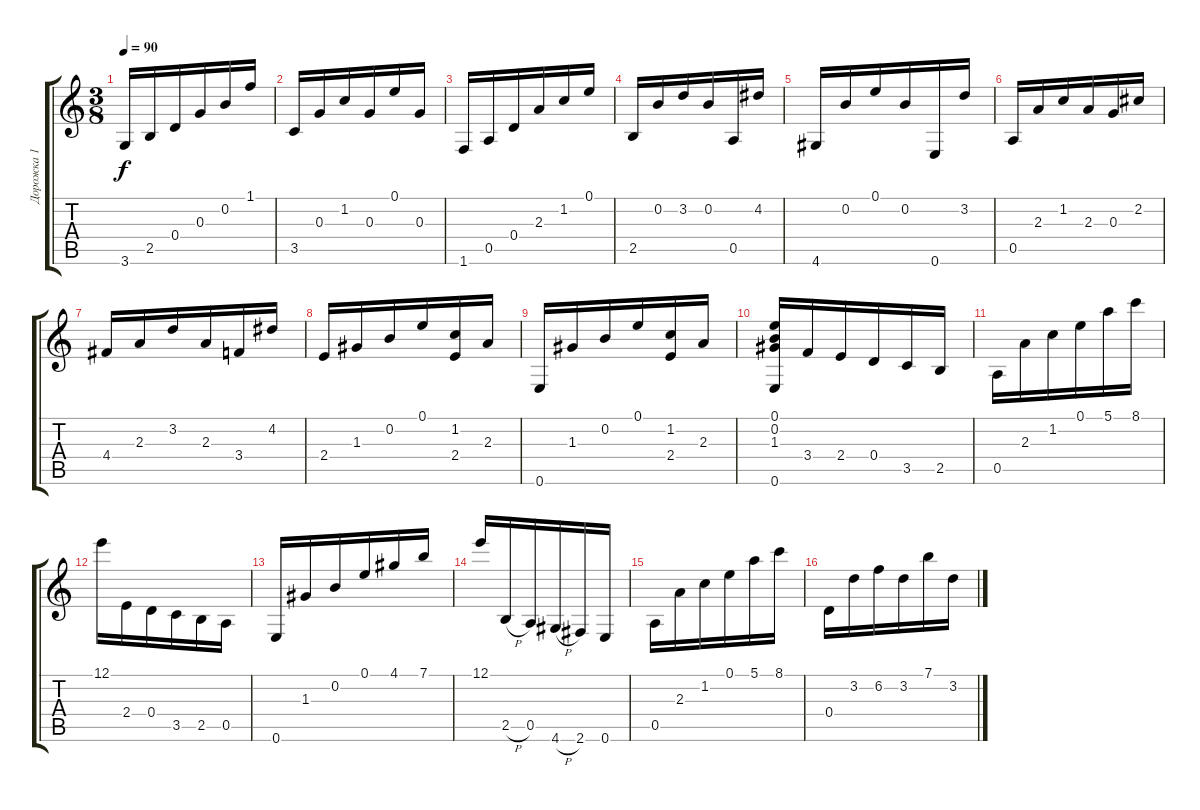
\track ("Дорожка 1" "Дорожка 1") {instrument acousticguitarnylon}
\staff {score tabs}
\tuning (E4 B3 G3 D3 A2 E2) {hide}
\ts (3 8)
\tempo 90
\clef g2
\ks c
3.6.16{dy f} 2.5.16 0.4.16 0.3.16 0.2.16 1.1.16 |
3.5.16 0.3.16 1.2.16 0.3.16 0.1.16 0.3.16 |
1.6.16 0.5.16 0.4.16 2.3.16 1.2.16 0.1.16 |
2.5.16 0.2.16 3.2.16 0.2.16 0.5.16 4.2.16 |
4.6.16 0.2.16 0.1.16 0.2.16 0.6.16 3.2.16 |
0.5.16 2.3.16 1.2.16 2.3.16 0.3.16 2.2.16 |
4.4.16 2.3.16 3.2.16 2.3.16 3.4.16 4.2.16 |
2.4.16 1.3.16 0.2.16 0.1.16 (1.2 2.4).16 2.3.16 |
0.6.16 1.3.16 0.2.16 0.1.16 (1.2 2.4).16 2.3.16 |
(0.1 0.2 1.3 0.6).16 3.4.16 2.4.16 0.4.16 3.5.16 2.5.16 |
0.5.16 2.3.16 1.2.16 0.1.16 5.1.16 8.1.16 |
12.1.16 2.4.16 0.4.16 3.5.16 2.5.16 0.5.16 |
0.6.16 1.3.16 0.2.16 0.1.16 4.1.16 7.1.16 |
12.1.16 2.5{h}.16 0.5.16 4.6{h}.16 2.6.16 0.6.16 |
0.5.16 2.3.16 1.2.16 0.1.16 5.1.16 8.1.16 |
0.4.16 3.2.16 6.2.16 3.2.16 7.1.16 3.2.16
